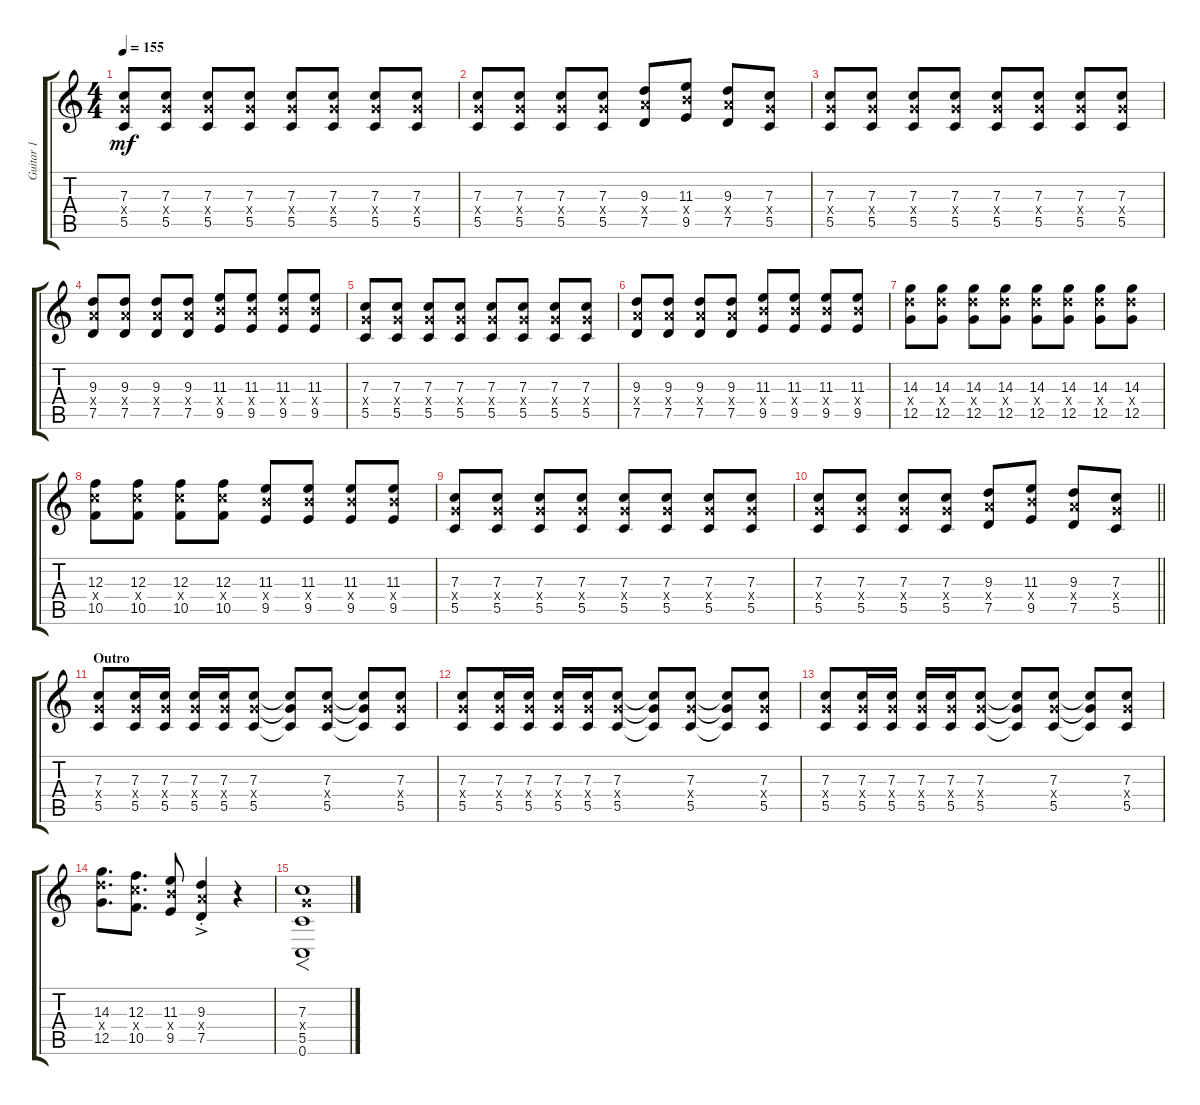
\track ("Guitar 1" "Guitar 1") {instrument overdrivenguitar}
\staff {score tabs}
\tuning (D4 A3 F3 C3 G2 C2) {hide}
\ts (4 4)
\tempo 155
\clef g2
\ks c
(7.3 7.4{x} 5.5).8{dy mf} (7.3 7.4{x} 5.5).8 (7.3 7.4{x} 5.5).8 (7.3 7.4{x} 5.5).8 (7.3 7.4{x} 5.5).8 (7.3 7.4{x} 5.5).8 (7.3 7.4{x} 5.5).8 (7.3 7.4{x} 5.5).8 |
(7.3 7.4{x} 5.5).8 (7.3 7.4{x} 5.5).8 (7.3 7.4{x} 5.5).8 (7.3 7.4{x} 5.5).8 (9.3 9.4{x} 7.5).8 (11.3 11.4{x} 9.5).8 (9.3 9.4{x} 7.5).8 (7.3 7.4{x} 5.5).8 |
(7.3 7.4{x} 5.5).8 (7.3 7.4{x} 5.5).8 (7.3 7.4{x} 5.5).8 (7.3 7.4{x} 5.5).8 (7.3 7.4{x} 5.5).8 (7.3 7.4{x} 5.5).8 (7.3 7.4{x} 5.5).8 (7.3 7.4{x} 5.5).8 |
(9.3 9.4{x} 7.5).8 (9.3 9.4{x} 7.5).8 (9.3 9.4{x} 7.5).8 (9.3 9.4{x} 7.5).8 (11.3 11.4{x} 9.5).8 (11.3 11.4{x} 9.5).8 (11.3 11.4{x} 9.5).8 (11.3 11.4{x} 9.5).8 |
(7.3 7.4{x} 5.5).8 (7.3 7.4{x} 5.5).8 (7.3 7.4{x} 5.5).8 (7.3 7.4{x} 5.5).8 (7.3 7.4{x} 5.5).8 (7.3 7.4{x} 5.5).8 (7.3 7.4{x} 5.5).8 (7.3 7.4{x} 5.5).8 |
(9.3 9.4{x} 7.5).8 (9.3 9.4{x} 7.5).8 (9.3 9.4{x} 7.5).8 (9.3 9.4{x} 7.5).8 (11.3 11.4{x} 9.5).8 (11.3 11.4{x} 9.5).8 (11.3 11.4{x} 9.5).8 (11.3 11.4{x} 9.5).8 |
(14.3 14.4{x} 12.5).8 (14.3 14.4{x} 12.5).8 (14.3 14.4{x} 12.5).8 (14.3 14.4{x} 12.5).8 (14.3 14.4{x} 12.5).8 (14.3 14.4{x} 12.5).8 (14.3 14.4{x} 12.5).8 (14.3 14.4{x} 12.5).8 |
(12.3 12.4{x} 10.5).8 (12.3 12.4{x} 10.5).8 (12.3 12.4{x} 10.5).8 (12.3 12.4{x} 10.5).8 (11.3 11.4{x} 9.5).8 (11.3 11.4{x} 9.5).8 (11.3 11.4{x} 9.5).8 (11.3 11.4{x} 9.5).8 |
(7.3 7.4{x} 5.5).8 (7.3 7.4{x} 5.5).8 (7.3 7.4{x} 5.5).8 (7.3 7.4{x} 5.5).8 (7.3 7.4{x} 5.5).8 (7.3 7.4{x} 5.5).8 (7.3 7.4{x} 5.5).8 (7.3 7.4{x} 5.5).8 |
\barLineRight lightlight
(7.3 7.4{x} 5.5).8 (7.3 7.4{x} 5.5).8 (7.3 7.4{x} 5.5).8 (7.3 7.4{x} 5.5).8 (9.3 9.4{x} 7.5).8 (11.3 11.4{x} 9.5).8 (9.3 9.4{x} 7.5).8 (7.3 7.4{x} 5.5).8 |
\section ("" "Outro")
(7.3 7.4{x} 5.5).8 (7.3 7.4{x} 5.5).16 (7.3 7.4{x} 5.5).16 (7.3 7.4{x} 5.5).16 (7.3 7.4{x} 5.5).16 (7.3 7.4{x} 5.5).8 (7.3{t} 7.4{t} 5.5{t}).8 (7.3 7.4{x} 5.5).8 (7.3{t} 7.4{t} 5.5{t}).8 (7.3 7.4{x} 5.5).8 |
(7.3 7.4{x} 5.5).8 (7.3 7.4{x} 5.5).16 (7.3 7.4{x} 5.5).16 (7.3 7.4{x} 5.5).16 (7.3 7.4{x} 5.5).16 (7.3 7.4{x} 5.5).8 (7.3{t} 7.4{t} 5.5{t}).8 (7.3 7.4{x} 5.5).8 (7.3{t} 7.4{t} 5.5{t}).8 (7.3 7.4{x} 5.5).8 |
(7.3 7.4{x} 5.5).8 (7.3 7.4{x} 5.5).16 (7.3 7.4{x} 5.5).16 (7.3 7.4{x} 5.5).16 (7.3 7.4{x} 5.5).16 (7.3 7.4{x} 5.5).8 (7.3{t} 7.4{t} 5.5{t}).8 (7.3 7.4{x} 5.5).8 (7.3{t} 7.4{t} 5.5{t}).8 (7.3 7.4{x} 5.5).8 |
(14.3 14.4{x} 12.5).8{d} (12.3 12.4{x} 10.5).8{d} (11.3 11.4{x} 9.5).8 (9.3{ac st} 9.4{ac st x} 7.5{ac st}).4 r.4 |
(7.3 7.4{x} 5.5 0.6).1{f}
